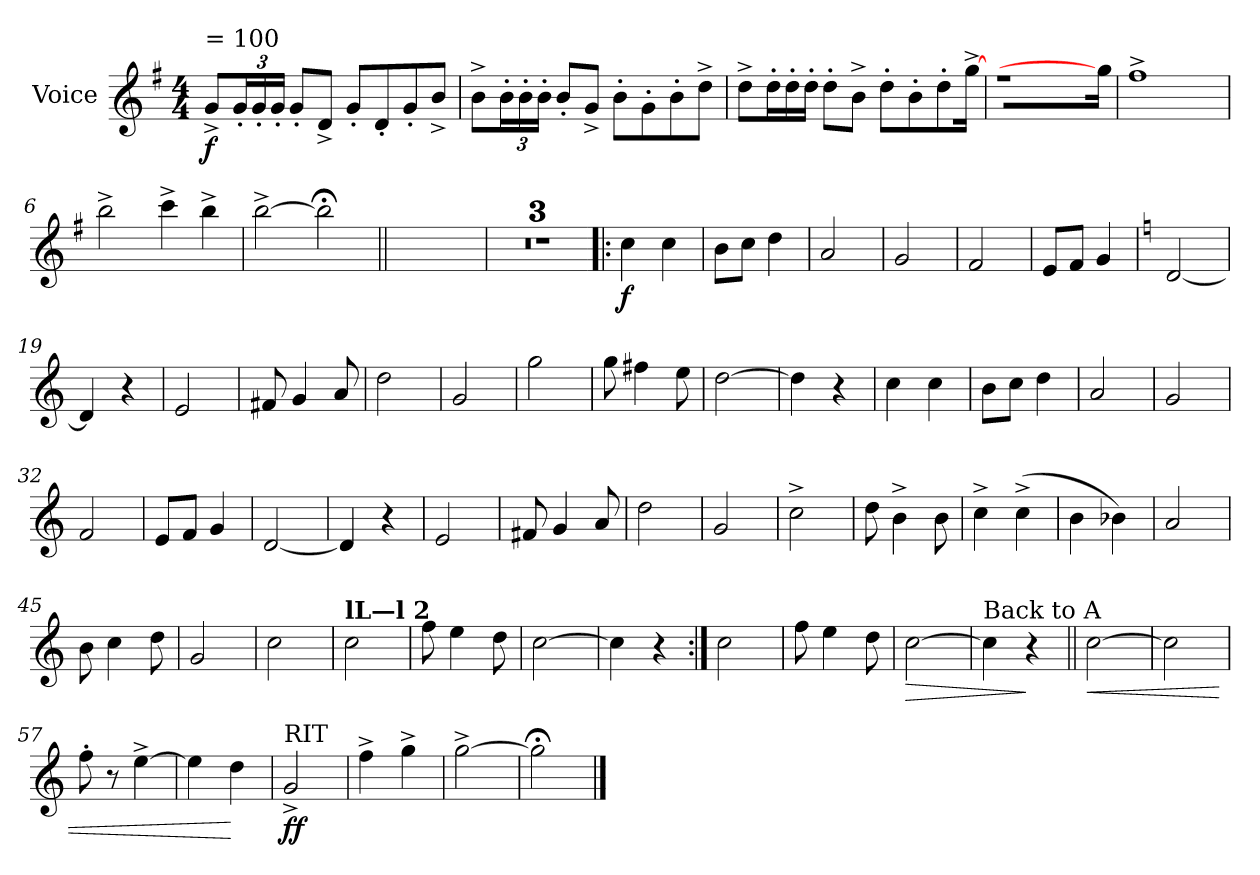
**kern	**dynam
*part1	*part1
*staff1	*staff1
*I"Voice	*
*I'Voice	*
*clefG2	*
*k[f#]	*
*M4/4	*
=1	=1
!LO:TX:a:t== 100	!
!	!LO:DY:b
8g^</L	f
24g'</L	.
24g'</	.
24g'</JJ	.
8g'</L	.
8d^</J	.
8g'</L	.
8d'</	.
8g'</	.
8b^</J	.
=2	=2
8b^>\L	.
24b'>\L	.
24b'>\	.
24b'>\JJ	.
8b'</L	.
8g^</J	.
8b'>\L	.
8g'>\	.
8b'>\	.
8dd^>\J	.
=3	=3
8dd^>\L	.
16dd'>'<\L	.
16dd'>\	.
16dd'>\JJ	.
8dd'>\L	.
8b^>\J	.
8dd'>\L	.
8b'>\	.
8dd'>\	.
[16gg^>\J	.
=4	=4
1r	.
16gg\J]	.
=5	=5
1ff#^>	.
!!LO:LB:g=z
=6	=6
2bb^>\	.
4ccc^>\	.
4bb^>\	.
=7	=7
[>2bb^>\	.
2bb;<\]	.
=8||	=8||
1ryy	.
=9!|	=9!|
1ryy	.
=10	=10
1ryy	.
=11	=11
1ryy	.
=12!|:	=12!|:
!	!LO:DY:b
4cc\	f
4cc\	.
=13	=13
8b\L	.
8cc\J	.
4dd\	.
=14	=14
2a/	.
=15	=15
2g/	.
=16	=16
2f#/	.
=17	=17
8e/L	.
8f#/J	.
4g/	.
!!LO:LB:g=z
=18	=18
*k[]	*
[<2d/	.
=19	=19
4d/]	.
4r	.
=20	=20
2e/	.
=21	=21
8f#X/	.
4g/	.
8a/	.
=22	=22
2dd\	.
=23	=23
2g/	.
=24	=24
2gg\	.
=25	=25
8gg\	.
4ff#X\	.
8ee\	.
=26	=26
[>2dd\	.
=27	=27
4dd\]	.
4r	.
=28	=28
4cc\	.
4cc\	.
=29	=29
8b\L	.
8cc\J	.
4dd\	.
=30	=30
2a/	.
!!LO:LB:g=z
=31	=31
2g/	.
=32	=32
2f/	.
=33	=33
8e/L	.
8f/J	.
4g/	.
=34	=34
[<2d/	.
=35	=35
4d/]	.
4r	.
=36	=36
2e/	.
=37	=37
8f#X/	.
4g/	.
8a/	.
=38	=38
2dd\	.
=39	=39
2g/	.
=40	=40
2cc^>\	.
=41	=41
8dd\	.
4b^>\	.
8b\	.
=42	=42
4cc^>\	.
(>4cc^>\	.
=43	=43
4b\	.
4b-X\)	.
!!LO:LB:g=z
=44	=44
2a/	.
=45	=45
8b\	.
4cc\	.
8dd\	.
=46	=46
2g/	.
=47	=47
2cc\	.
=48	=48
!LO:TX:a:B:t=lL—l 2	!
2cc\	.
=49	=49
8ff\	.
4ee\	.
8dd\	.
=50	=50
[>2cc\	.
=51	=51
4cc\]	.
4r	.
=51X51:|!	=51X51:|!
2cc\	.
=52	=52
8ff\	.
4ee\	.
8dd\	.
=53	=53
!	!LO:HP:b
[>2cc\	>
=54	=54
!LO:TX:a:t=Back to A	!
4cc\]	.
4r	]
!!LO:LB:g=z
=55||	=55||
!	!LO:HP:b
[>2cc\	<
=56	=56
2cc\]	.
=57	=57
8ff'>\	.
8r	.
[>4ee^>\	.
=58	=58
4ee\]	.
4dd\	[
=59	=59
!LO:TX:a:t=RIT	!
!	!LO:DY:b
2g^</	ff
=60	=60
4ff^>\	.
4gg^>\	.
=61	=61
[>2gg^>\	.
=62	=62
2gg;<\]	.
==	==
*-	*-
